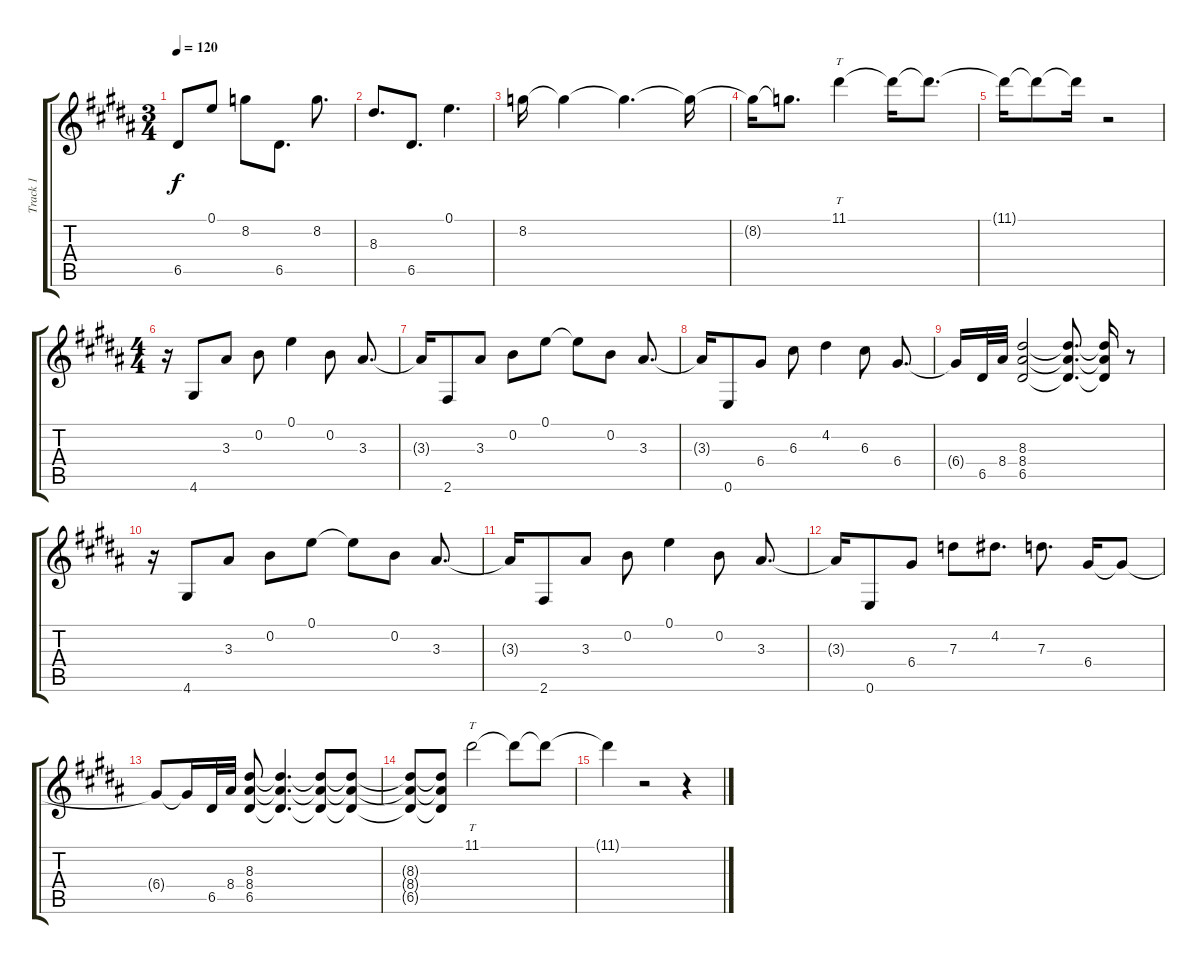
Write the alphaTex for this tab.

\track ("Track 1" "Track 1") {instrument acousticguitarsteel}
\staff {score tabs}
\tuning (E4 B3 G3 D3 A2 E2) {hide}
\ts (3 4)
\tempo 120
\clef g2
\ks g#minor
6.5.8{dy f} 0.1.8 8.2.8 6.5.8{d} 8.2.8{d} |
8.3.8{d} 6.5.8{d} 0.1.4{d} |
8.2.16 8.2{t}.4 8.2{t}.4{d} 8.2{t}.16 |
8.2{t}.16 8.2{t}.8{d} 11.1.4{tt} 11.1{t}.16 11.1{t}.8{d} |
11.1{t}.16 11.1{t}.8 11.1{t}.16 r.2 |
\ts (4 4)
r.16 4.6.8 3.3.8 0.2.8 0.1.4 0.2.8 3.3.8{d} |
3.3{t}.16 2.6.8 3.3.8 0.2.8 0.1.8 0.1{t}.8 0.2.8 3.3.8{d} |
3.3{t}.16 0.6.8 6.4.8 6.3.8 4.2.4 6.3.8 6.4.8{d} |
6.4{t}.16 6.5.32 8.4.32 (8.3 8.4 6.5).2 (8.3{t} 8.4{t} 6.5{t}).8{d} (8.3{t} 8.4{t} 6.5{t}).16 r.8 |
r.16 4.6.8 3.3.8 0.2.8 0.1.8 0.1{t}.8 0.2.8 3.3.8{d} |
3.3{t}.16 2.6.8 3.3.8 0.2.8 0.1.4 0.2.8 3.3.8{d} |
3.3{t}.16 0.6.8 6.4.8 7.3.8 4.2.8{d} 7.3.8{d} 6.4.16 6.4{t}.8 |
6.4{t}.8 6.4{t}.16 6.5.32 8.4.32 (8.3 8.4 6.5).8 (8.3{t} 8.4{t} 6.5{t}).4{d} (8.3{t} 8.4{t} 6.5{t}).8 (8.3{t} 8.4{t} 6.5{t}).8 |
(8.3{t} 8.4{t} 6.5{t}).8 (8.3{t} 8.4{t} 6.5{t}).8 11.1.2{tt} 11.1{t}.8 11.1{t}.8 |
11.1{t}.4 r.2 r.4
